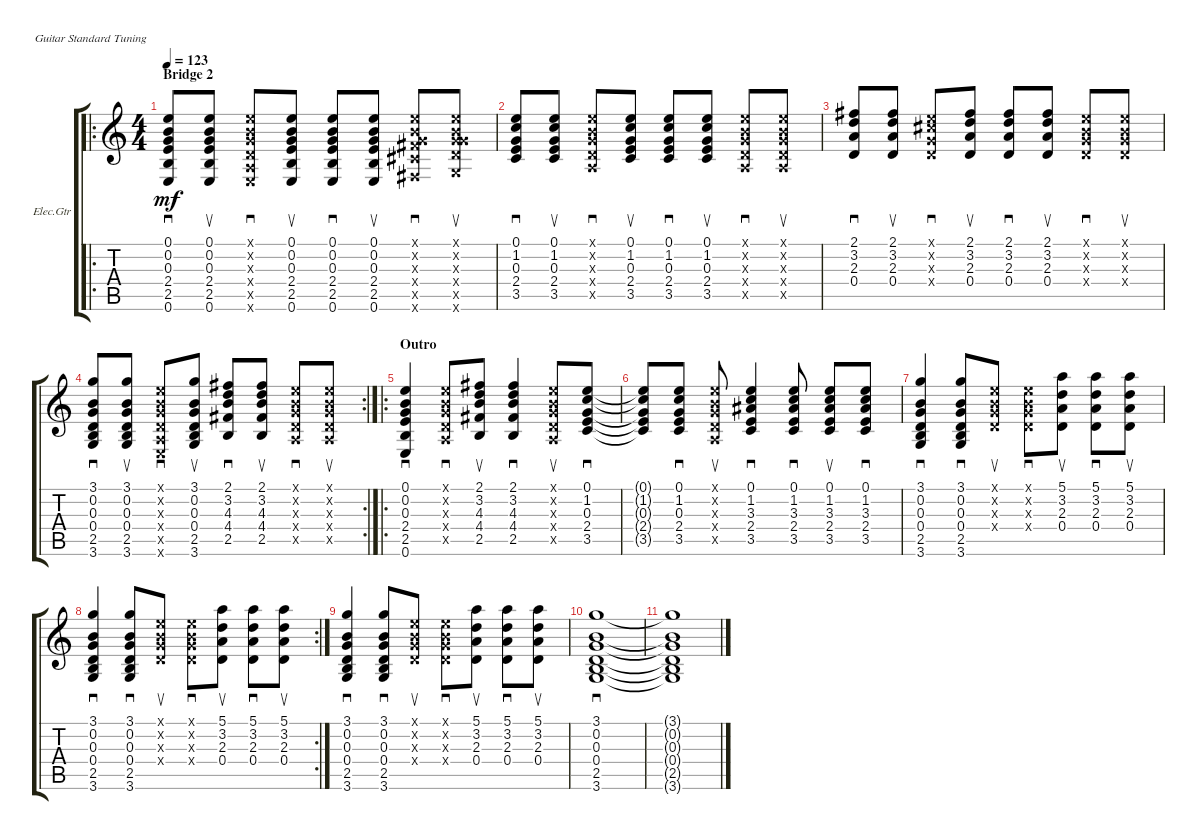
\defaultSystemsLayout 4
\bracketExtendMode groupsimilarinstruments
\firstSystemTrackNameOrientation horizontal
\otherSystemsTrackNameOrientation horizontal
\track ("Electric Guitar 1" "Elec.Gtr") {instrument electricguitarclean}
\staff {score tabs}
\tuning (E4 B3 G3 D3 A2 E2)
\ro
\ts (4 4)
\section ("" "Bridge 2")
\tempo 123
\clef g2
\ks c
(0.1 0.2 0.3 2.4 2.5 0.6).8{sd dy mf} (0.6 2.5 2.4 0.3 0.2 0.1).8{su} (0.1{x} 0.2{x} 0.3{x} 0.4{x} 0.5{x} 0.6{x}).8{sd} (0.6 2.5 2.4 0.3 0.2 0.1).8{su} (0.1 0.2 0.3 2.4 2.5 0.6).8{sd} (0.6 2.5 2.4 0.3 0.2 0.1).8{su} (4.4{x} 4.5{x} 2.6{x} 0.1{x} 0.2{x} 0.3{x}).8{sd} (3.6{x} 5.5{x} 5.4{x} 0.3{x} 0.1{x} 0.2{x}).8{su} |
(0.1 1.2 0.3 2.4 3.5).8{sd} (3.5 2.4 0.3 1.2 0.1).8{su} (0.1{x} 0.2{x} 0.3{x} 0.4{x} 0.5{x}).8{sd} (3.5 2.4 0.3 1.2 0.1).8{su} (0.1 1.2 0.3 2.4 3.5).8{sd} (3.5 2.4 0.3 1.2 0.1).8{su} (0.1{x} 0.2{x} 0.3{x} 0.4{x} 0.5{x}).8{sd} (0.5{x} 0.4{x} 0.3{x} 0.2{x} 0.1{x}).8{su} |
(2.1 3.2 2.3 0.4).8{sd} (0.4 2.3 3.2 2.1).8{su} (2.2{x} 0.1{x} 0.3{x} 0.4{x}).8{sd} (0.4 2.3 3.2 2.1).8{su} (0.4 2.3 3.2 2.1).8{sd} (0.4 2.3 3.2 2.1).8{su} (0.1{x} 0.2{x} 0.3{x} 0.4{x}).8{sd} (0.4{x} 0.3{x} 0.2{x} 0.1{x}).8{su} |
\rc 2
(3.1 0.2 0.3 0.4 2.5 3.6).8{sd} (3.6 2.5 0.4 0.3 0.2 3.1).8{su} (0.1{x} 0.2{x} 0.3{x} 0.4{x} 0.5{x} 0.6{x}).8{sd} (3.6 2.5 0.4 0.3 0.2 3.1).8{su} (2.5 4.4 4.3 3.2 2.1).8{sd} (2.5 4.4 4.3 3.2 2.1).8{su} (0.1{x} 0.2{x} 0.3{x} 0.4{x} 0.5{x}).8{sd} (0.5{x} 0.4{x} 0.3{x} 0.2{x} 0.1{x}).8{su} |
\ro
\section ("" "Outro")
(0.1 0.2 0.3 2.4 2.5 0.6).4{sd} (0.5{x} 0.4{x} 0.3{x} 0.2{x} 0.1{x}).8{sd} (2.1 3.2 4.3 4.4 2.5).8{su} (2.5 4.4 4.3 3.2 2.1).4{sd} (0.1{x} 0.2{x} 0.3{x} 0.4{x} 0.5{x}).8{su} (3.5 2.4 0.3 1.2 0.1).8{sd} |
(0.1{t} 1.2{t} 0.3{t} 2.4{t} 3.5{t}).8 (3.5 2.4 0.3 1.2 0.1).8{sd} (0.1{x} 0.2{x} 0.3{x} 0.4{x} 0.5{x}).8{su} (3.5 2.4 3.3 1.2 0.1).4{sd} (0.1 1.2 3.3 2.4 3.5).8{sd} (3.5 2.4 3.3 1.2 0.1).8{su} (0.1 1.2 3.3 2.4 3.5).8{sd} |
(3.1 0.2 0.3 0.4 2.5 3.6).4{sd} (3.6 2.5 0.4 0.3 0.2 3.1).8{sd} (0.1{x} 0.2{x} 0.3{x} 0.4{x}).8{su} (0.1{x} 0.2{x} 0.3{x} 0.4{x}).8{sd} (0.4 2.3 3.2 5.1).8{su} (5.1 3.2 2.3 0.4).8{sd} (0.4 2.3 3.2 5.1).8{su} |
\rc 2
(3.1 0.2 0.3 0.4 2.5 3.6).4{sd} (3.6 2.5 0.4 0.3 0.2 3.1).8{sd} (0.1{x} 0.2{x} 0.3{x} 0.4{x}).8{su} (0.1{x} 0.2{x} 0.3{x} 0.4{x}).8{sd} (0.4 2.3 3.2 5.1).8{su} (5.1 3.2 2.3 0.4).8{sd} (0.4 2.3 3.2 5.1).8{su} |
(3.1 0.2 0.3 0.4 2.5 3.6).4{sd} (3.6 2.5 0.4 0.3 0.2 3.1).8{sd} (0.1{x} 0.2{x} 0.3{x} 0.4{x}).8{su} (0.1{x} 0.2{x} 0.3{x} 0.4{x}).8{sd} (0.4 2.3 3.2 5.1).8{su} (5.1 3.2 2.3 0.4).8{sd} (0.4 2.3 3.2 5.1).8{su} |
(3.1 0.2 0.3 0.4 2.5 3.6).1{sd} |
(3.1{t} 0.2{t} 0.3{t} 0.4{t} 2.5{t} 3.6{t}).1
